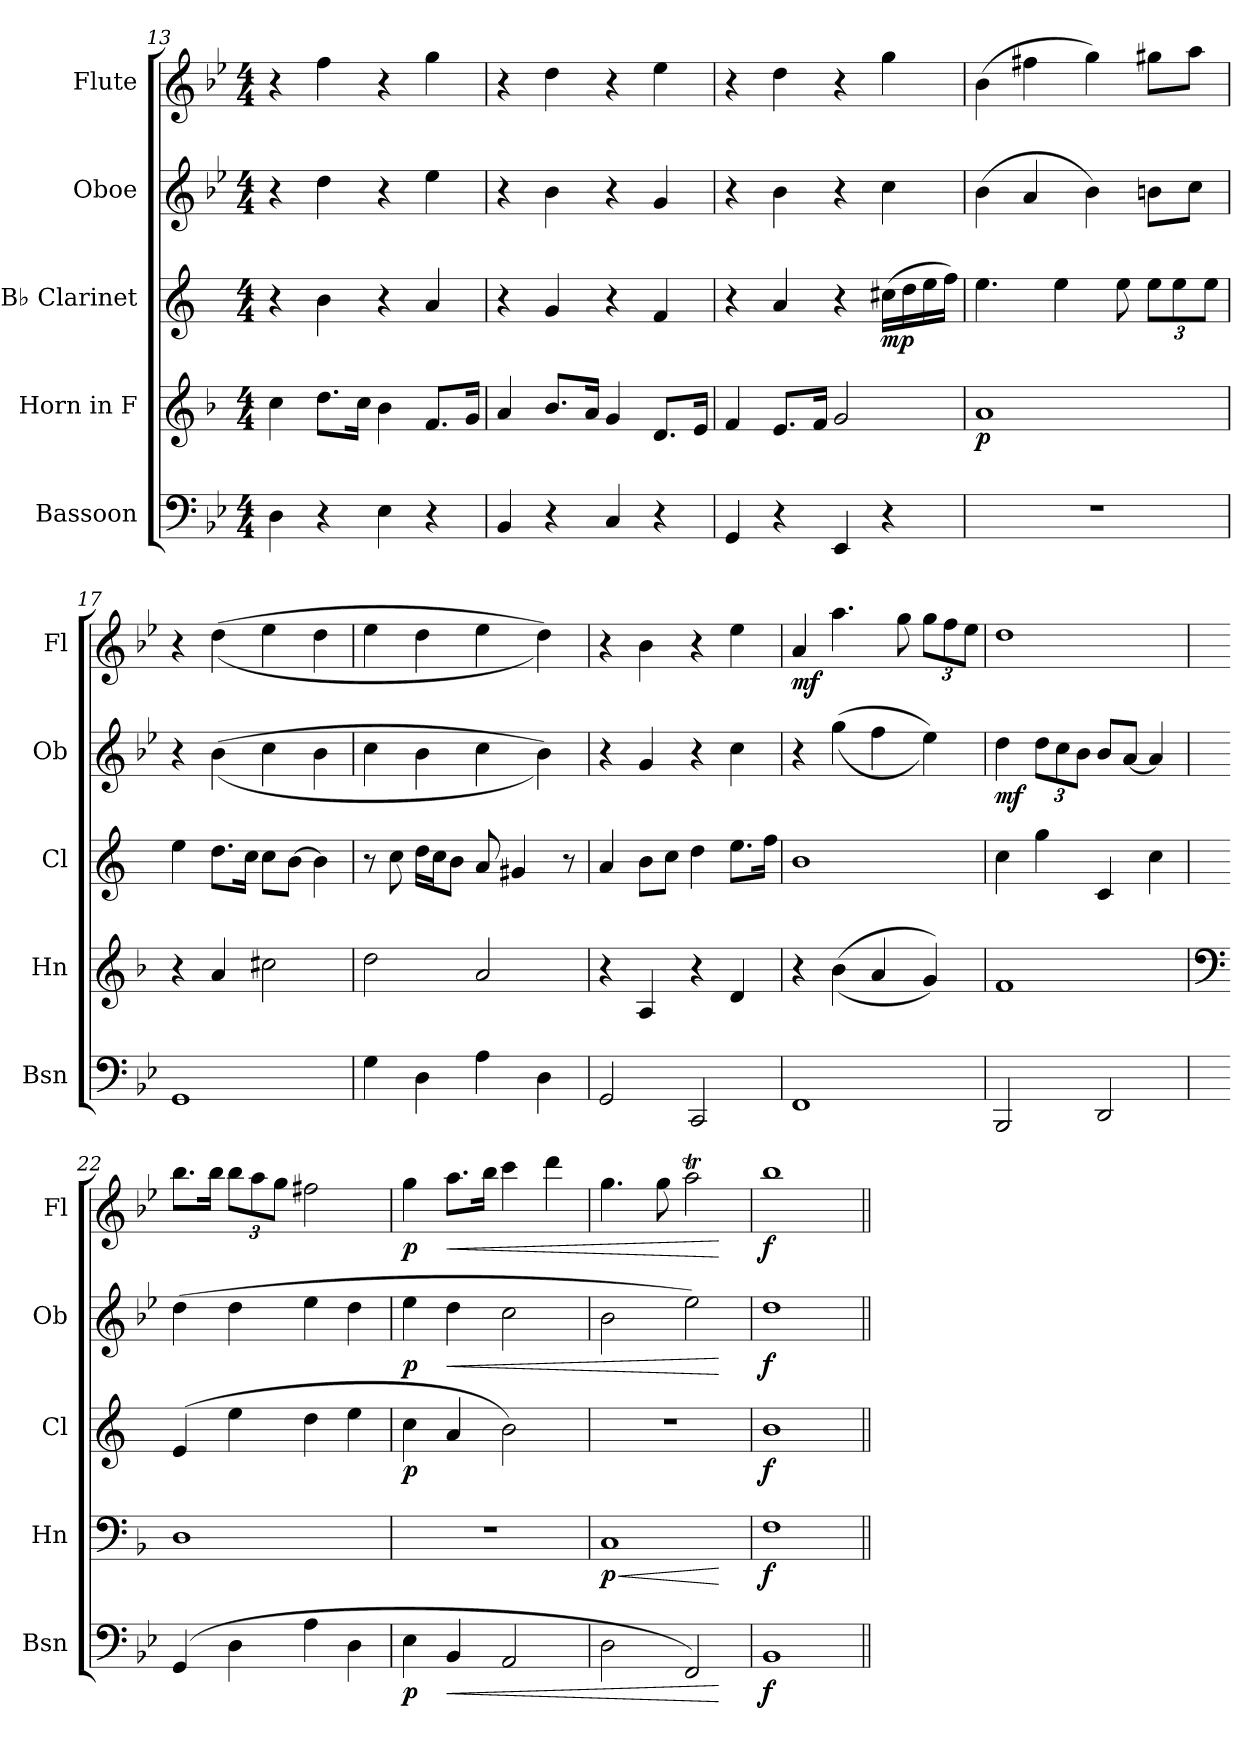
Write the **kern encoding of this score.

**kern	**dynam	**kern	**dynam	**kern	**dynam	**kern	**dynam	**kern	**dynam
*part5	*part5	*part4	*part4	*part3	*part3	*part2	*part2	*part1	*part1
*staff5	*staff5	*staff4	*staff4	*staff3	*staff3	*staff2	*staff2	*staff1	*staff1
*I"Bassoon	*	*I"Horn in F	*	*I"B♭ Clarinet	*	*I"Oboe	*	*I"Flute	*
*I'Bsn	*	*I'Hn	*	*I'Cl	*	*I'Ob	*	*I'Fl	*
*clefF4	*	*clefG2	*	*clefG2	*	*clefG2	*	*clefG2	*
*	*	*ITrd4c7	*	*ITrd1c2	*	*	*	*	*
*k[b-e-]	*	*k[b-e-]	*	*k[b-e-]	*	*k[b-e-]	*	*k[b-e-]	*
*M4/4	*	*M4/4	*	*M4/4	*	*M4/4	*	*M4/4	*
=13	=13	=13	=13	=13	=13	=13	=13	=13	=13
4D\	.	4f\	.	4r	.	4r	.	4r	.
4r	.	8.g\L	.	4a\	.	4dd\	.	4ff\	.
.	.	16f\Jk	.	.	.	.	.	.	.
4E-\	.	4e-\	.	4r	.	4r	.	4r	.
4r	.	8.B-/L	.	4g/	.	4ee-\	.	4gg\	.
.	.	16c/Jk	.	.	.	.	.	.	.
=14	=14	=14	=14	=14	=14	=14	=14	=14	=14
4BB-/	.	4d/	.	4r	.	4r	.	4r	.
4r	.	8.e-/L	.	4f/	.	4b-\	.	4dd\	.
.	.	16d/Jk	.	.	.	.	.	.	.
4C/	.	4c/	.	4r	.	4r	.	4r	.
4r	.	8.G/L	.	4e-/	.	4g/	.	4ee-\	.
.	.	16A/Jk	.	.	.	.	.	.	.
=15	=15	=15	=15	=15	=15	=15	=15	=15	=15
4GG/	.	4B-/	.	4r	.	4r	.	4r	.
4r	.	8.A/L	.	4g/	.	4b-\	.	4dd\	.
.	.	16B-/Jk	.	.	.	.	.	.	.
4EE-/	.	2c/	.	4r	.	4r	.	4r	.
!	!	!	!	!	!LO:DY:b	!	!	!	!
4r	.	.	.	(16bn\LL	mp	4cc\	.	4gg\	.
.	.	.	.	16cc\	.	.	.	.	.
.	.	.	.	16dd\	.	.	.	.	.
.	.	.	.	16ee-\JJ)	.	.	.	.	.
=16	=16	=16	=16	=16	=16	=16	=16	=16	=16
!	!	!	!LO:DY:b	!	!	!	!	!	!
1r	.	1d	p	4.dd\	.	(4b-\	.	(4b-\	.
.	.	.	.	.	.	4a/	.	4ff#X\	.
.	.	.	.	4dd\	.	.	.	.	.
.	.	.	.	.	.	4b-\)	.	4gg\)	.
.	.	.	.	8dd\	.	.	.	.	.
*	*	*	*	*Xbrackettup	*	*	*	*	*
.	.	.	.	12dd\L	.	8bn\L	.	8gg#X\L	.
.	.	.	.	12dd\	.	.	.	.	.
.	.	.	.	.	.	8cc\J	.	8aa\J	.
.	.	.	.	12dd\J	.	.	.	.	.
!!LO:LB:g=z
=17	=17	=17	=17	=17	=17	=17	=17	=17	=17
1GG	.	4r	.	4dd\	.	4r	.	4r	.
.	.	4d/	.	8.cc\L	.	((4b-\	.	((4dd\	.
.	.	.	.	16b-\Jk	.	.	.	.	.
.	.	2f#X\	.	8b-\L	.	4cc\	.	4ee-\	.
.	.	.	.	[8a\J	.	.	.	.	.
.	.	.	.	4a\]	.	4b-\	.	4dd\	.
=18	=18	=18	=18	=18	=18	=18	=18	=18	=18
4G\	.	2g\	.	8r	.	4cc\	.	4ee-\	.
.	.	.	.	8b-\	.	.	.	.	.
4D\	.	.	.	16cc\LL	.	4b-\	.	4dd\	.
.	.	.	.	16b-\J	.	.	.	.	.
.	.	.	.	8a\J	.	.	.	.	.
4A\	.	2d/	.	8g/	.	4cc\	.	4ee-\	.
.	.	.	.	4f#X/	.	.	.	.	.
4D\	.	.	.	.	.	4b-\))	.	4dd\))	.
.	.	.	.	8r	.	.	.	.	.
=19	=19	=19	=19	=19	=19	=19	=19	=19	=19
2GG/	.	4r	.	4g/	.	4r	.	4r	.
.	.	4D/	.	8a\L	.	4g/	.	4b-\	.
.	.	.	.	8b-\J	.	.	.	.	.
2CC/	.	4r	.	4cc\	.	4r	.	4r	.
.	.	4G/	.	8.dd\L	.	4cc\	.	4ee-\	.
.	.	.	.	16ee-\Jk	.	.	.	.	.
=20	=20	=20	=20	=20	=20	=20	=20	=20	=20
!	!	!	!	!	!	!	!	!	!LO:DY:b
1FF	.	4r	.	1a	.	4r	.	4a/	mf
.	.	((4e-\	.	.	.	((4gg\	.	4.aa\	.
.	.	4d/	.	.	.	4ff\	.	.	.
.	.	.	.	.	.	.	.	8gg\	.
*	*	*	*	*	*	*	*	*Xbrackettup	*
.	.	4c/))	.	.	.	4ee-\))	.	12gg\L	.
.	.	.	.	.	.	.	.	12ff\	.
.	.	.	.	.	.	.	.	12ee-\J	.
=21	=21	=21	=21	=21	=21	=21	=21	=21	=21
!	!	!	!	!	!	!	!LO:DY:b	!	!
2BBB-/	.	1B-	.	4b-\	.	4dd\	mf	1dd	.
*	*	*	*	*	*	*Xbrackettup	*	*	*
.	.	.	.	4ff\	.	12dd\L	.	.	.
.	.	.	.	.	.	12cc\	.	.	.
.	.	.	.	.	.	12b-\J	.	.	.
2DD/	.	.	.	4B-/	.	8b-/L	.	.	.
.	.	.	.	.	.	[8a/J	.	.	.
.	.	.	.	4b-\	.	4a/]	.	.	.
!!LO:PB:g=z
=22	=22	=22	=22	=22	=22	=22	=22	=22	=22
*	*	*clefF4	*	*	*	*	*	*	*
(4GG/	.	1GG	.	(4d/	.	(4dd\	.	8.bb-\L	.
.	.	.	.	.	.	.	.	16bb-\Jk	.
4D\	.	.	.	4dd\	.	4dd\	.	12bb-\L	.
.	.	.	.	.	.	.	.	12aa\	.
.	.	.	.	.	.	.	.	12gg\J	.
4A\	.	.	.	4cc\	.	4ee-\	.	2ff#X\	.
4D\	.	.	.	4dd\	.	4dd\	.	.	.
=23	=23	=23	=23	=23	=23	=23	=23	=23	=23
!	!LO:DY:b	!	!	!	!LO:DY:b	!	!LO:DY:b	!	!LO:DY:b
4E-\	p	1r	.	4b-\	p	4ee-\	p	4gg\	p
!	!LO:HP:b	!	!	!	!	!	!LO:HP:b	!	!LO:HP:b
4BB-/	<	.	.	4g/	.	4dd\	<	8.aa\L	<
.	.	.	.	.	.	.	.	16bb-\Jk	.
2AA/	.	.	.	2a\)	.	2cc\	.	4ccc\	.
.	.	.	.	.	.	.	.	4ddd\	.
=24	=24	=24	=24	=24	=24	=24	=24	=24	=24
!	!	!	!LO:HP:b	!	!	!	!	!	!
!	!	!	!LO:DY:n=1:b	!	!	!	!	!	!
2D\	.	1FF	< p	1r	.	2b-\	.	4.gg\	.
.	.	.	.	.	.	.	.	8gg\	.
2FF/)	.	.	.	.	.	2ee-\)	.	2aat\	.
.	[	.	[	.	.	.	[	.	[
=25	=25	=25	=25	=25	=25	=25	=25	=25	=25
!	!LO:DY:b	!	!LO:DY:b	!	!LO:DY:b	!	!LO:DY:b	!	!LO:DY:b
1BB-	f	1BB-	f	1a	f	1dd	f	1bb-	f
=||	=||	=||	=||	=||	=||	=||	=||	=||	=||
*-	*-	*-	*-	*-	*-	*-	*-	*-	*-
